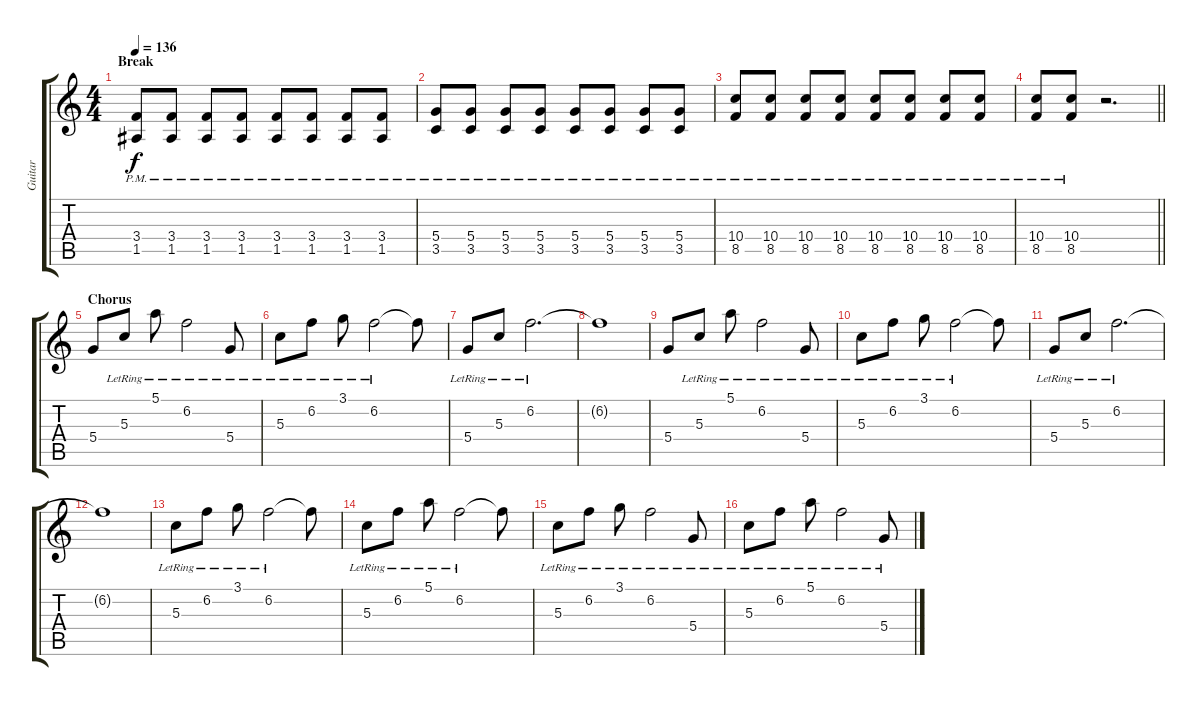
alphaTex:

\track ("Guitar" "Guitar") {instrument overdrivenguitar}
\staff {score tabs}
\tuning (E4 B3 G3 D3 A2 D2) {hide}
\ts (4 4)
\section ("" "Break")
\tempo 136
\clef g2
\ks c
(3.4{pm} 1.5{pm}).8{dy f instrument overdrivenguitar} (3.4{pm} 1.5{pm}).8 (3.4{pm} 1.5{pm}).8 (3.4{pm} 1.5{pm}).8 (3.4{pm} 1.5{pm}).8 (3.4{pm} 1.5{pm}).8 (3.4{pm} 1.5{pm}).8 (3.4{pm} 1.5{pm}).8 |
(5.4{pm} 3.5{pm}).8 (5.4{pm} 3.5{pm}).8 (5.4{pm} 3.5{pm}).8 (5.4{pm} 3.5{pm}).8 (5.4{pm} 3.5{pm}).8 (5.4{pm} 3.5{pm}).8 (5.4{pm} 3.5{pm}).8 (5.4{pm} 3.5{pm}).8 |
(10.4{pm} 8.5{pm}).8 (10.4{pm} 8.5{pm}).8 (10.4{pm} 8.5{pm}).8 (10.4{pm} 8.5{pm}).8 (10.4{pm} 8.5{pm}).8 (10.4{pm} 8.5{pm}).8 (10.4{pm} 8.5{pm}).8 (10.4{pm} 8.5{pm}).8 |
\barLineRight lightlight
(10.4{pm} 8.5{pm}).8 (10.4{pm} 8.5{pm}).8 r.2{d} |
\section ("" "Chorus")
5.4.8{instrument overdrivenguitar} 5.3{lr}.8 5.1{lr}.8 6.2{lr}.2 5.4{lr}.8 |
5.3{lr}.8 6.2{lr}.8 3.1{lr}.8 6.2{lr}.2 6.2{t}.8 |
5.4{lr}.8 5.3{lr}.8 6.2{lr}.2{d} |
6.2{t}.1 |
5.4.8 5.3{lr}.8 5.1{lr}.8 6.2{lr}.2 5.4{lr}.8 |
5.3{lr}.8 6.2{lr}.8 3.1{lr}.8 6.2{lr}.2 6.2{t}.8 |
5.4{lr}.8 5.3{lr}.8 6.2{lr}.2{d} |
6.2{t}.1 |
5.3{lr}.8 6.2{lr}.8 3.1{lr}.8 6.2{lr}.2 6.2{t}.8 |
5.3{lr}.8 6.2{lr}.8 5.1{lr}.8 6.2{lr}.2 6.2{t}.8 |
5.3{lr}.8 6.2{lr}.8 3.1{lr}.8 6.2{lr}.2 5.4{lr}.8 |
5.3{lr}.8 6.2{lr}.8 5.1{lr}.8 6.2{lr}.2 5.4{lr}.8
